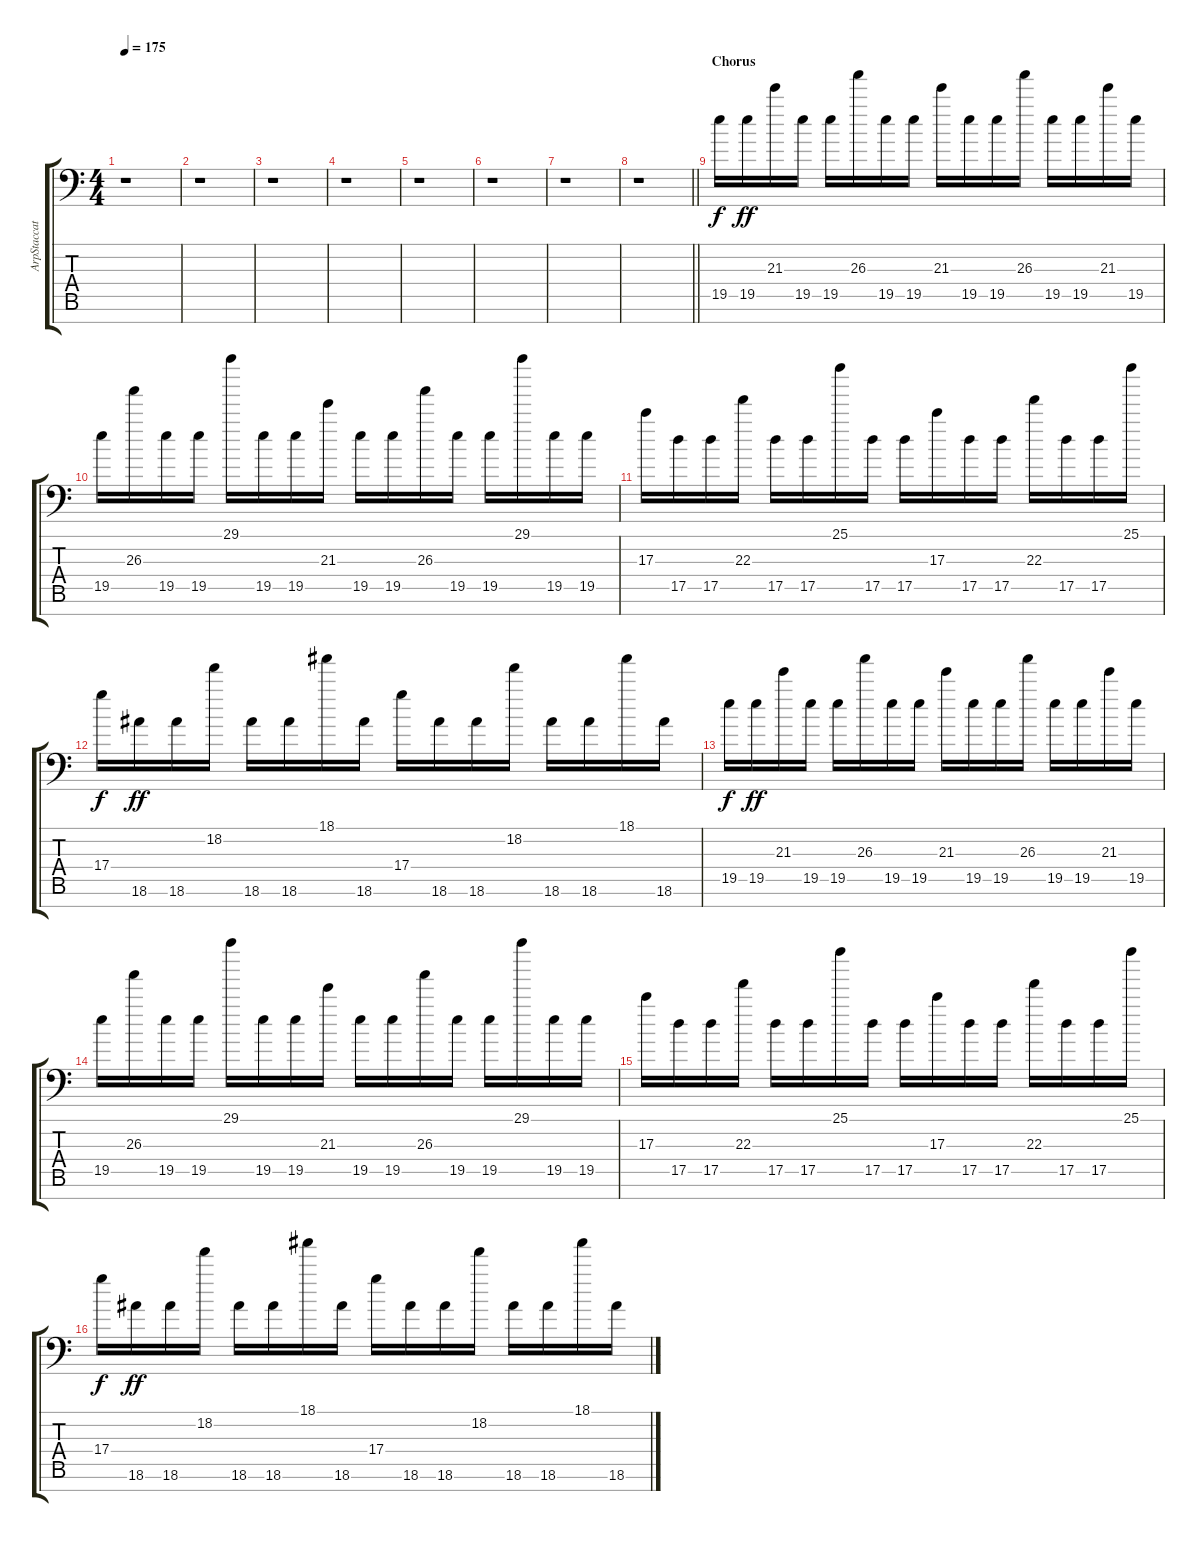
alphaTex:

\track ("ArpStaccat" "ArpStaccat") {instrument slapbass2}
\staff {score tabs}
\tuning (E4 B3 G3 D3 A2 E2 C-1) {hide}
\ts (4 4)
\tempo 175
\clef f4
\ks c
r.1{dy f} |
r.1 |
r.1 |
r.1 |
r.1 |
r.1 |
r.1 |
\barLineRight lightlight
r.1 |
\section ("" "Chorus")
19.5.16 19.5.16{dy ff} 21.3.16 19.5.16 19.5.16 26.3.16 19.5.16 19.5.16 21.3.16 19.5.16 19.5.16 26.3.16 19.5.16 19.5.16 21.3.16 19.5.16 |
19.5.16 26.3.16 19.5.16 19.5.16 29.1.16 19.5.16 19.5.16 21.3.16 19.5.16 19.5.16 26.3.16 19.5.16 19.5.16 29.1.16 19.5.16 19.5.16 |
17.3.16 17.5.16 17.5.16 22.3.16 17.5.16 17.5.16 25.1.16 17.5.16 17.5.16 17.3.16 17.5.16 17.5.16 22.3.16 17.5.16 17.5.16 25.1.16 |
17.4.16{dy f} 18.6.16{dy ff} 18.6.16 18.2.16 18.6.16 18.6.16 18.1.16 18.6.16 17.4.16 18.6.16 18.6.16 18.2.16 18.6.16 18.6.16 18.1.16 18.6.16 |
19.5.16{dy f} 19.5.16{dy ff} 21.3.16 19.5.16 19.5.16 26.3.16 19.5.16 19.5.16 21.3.16 19.5.16 19.5.16 26.3.16 19.5.16 19.5.16 21.3.16 19.5.16 |
19.5.16 26.3.16 19.5.16 19.5.16 29.1.16 19.5.16 19.5.16 21.3.16 19.5.16 19.5.16 26.3.16 19.5.16 19.5.16 29.1.16 19.5.16 19.5.16 |
17.3.16 17.5.16 17.5.16 22.3.16 17.5.16 17.5.16 25.1.16 17.5.16 17.5.16 17.3.16 17.5.16 17.5.16 22.3.16 17.5.16 17.5.16 25.1.16 |
17.4.16{dy f} 18.6.16{dy ff} 18.6.16 18.2.16 18.6.16 18.6.16 18.1.16 18.6.16 17.4.16 18.6.16 18.6.16 18.2.16 18.6.16 18.6.16 18.1.16 18.6.16
